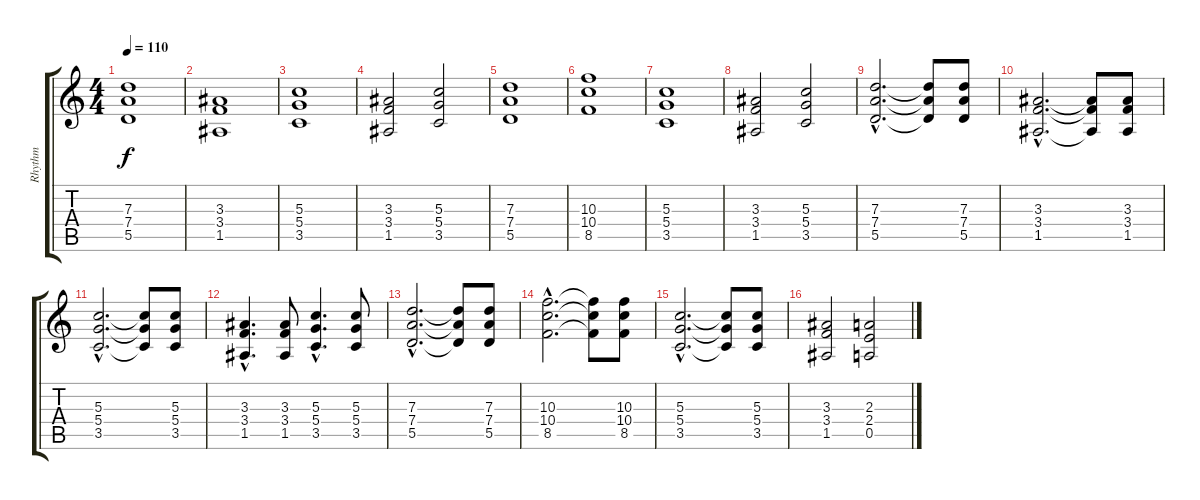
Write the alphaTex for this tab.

\track ("Rhythm" "Rhythm") {instrument distortionguitar}
\staff {score tabs}
\tuning (E4 B3 G3 D3 A2 E2) {hide}
\ts (4 4)
\tempo 110
\clef g2
\ks c
(7.3 7.4 5.5).1{dy f instrument distortionguitar} |
(3.3 3.4 1.5).1 |
(5.3 5.4 3.5).1 |
(3.3 3.4 1.5).2 (5.3 5.4 3.5).2 |
(7.3 7.4 5.5).1 |
(10.3 10.4 8.5).1 |
(5.3 5.4 3.5).1 |
(3.3 3.4 1.5).2 (5.3 5.4 3.5).2 |
(7.3{hac} 7.4{hac} 5.5{hac}).2{d} (7.3{t} 7.4{t} 5.5{t}).8 (7.3 7.4 5.5).8 |
(3.3{hac} 3.4{hac} 1.5{hac}).2{d} (3.3{t} 3.4{t} 1.5{t}).8 (3.3 3.4 1.5).8 |
(5.3{hac} 5.4{hac} 3.5{hac}).2{d} (5.3{t} 5.4{t} 3.5{t}).8 (5.3 5.4 3.5).8 |
(3.3{hac} 3.4{hac} 1.5{hac}).4{d} (3.3 3.4 1.5).8 (5.3{hac} 5.4{hac} 3.5{hac}).4{d} (5.3 5.4 3.5).8 |
(7.3{hac} 7.4{hac} 5.5{hac}).2{d} (7.3{t} 7.4{t} 5.5{t}).8 (7.3 7.4 5.5).8 |
(10.3{hac} 10.4{hac} 8.5{hac}).2{d} (10.3{t} 10.4{t} 8.5{t}).8 (10.3 10.4 8.5).8 |
(5.3{hac} 5.4{hac} 3.5{hac}).2{d} (5.3{t} 5.4{t} 3.5{t}).8 (5.3 5.4 3.5).8 |
(3.3 3.4 1.5).2 (2.3 2.4 0.5).2
